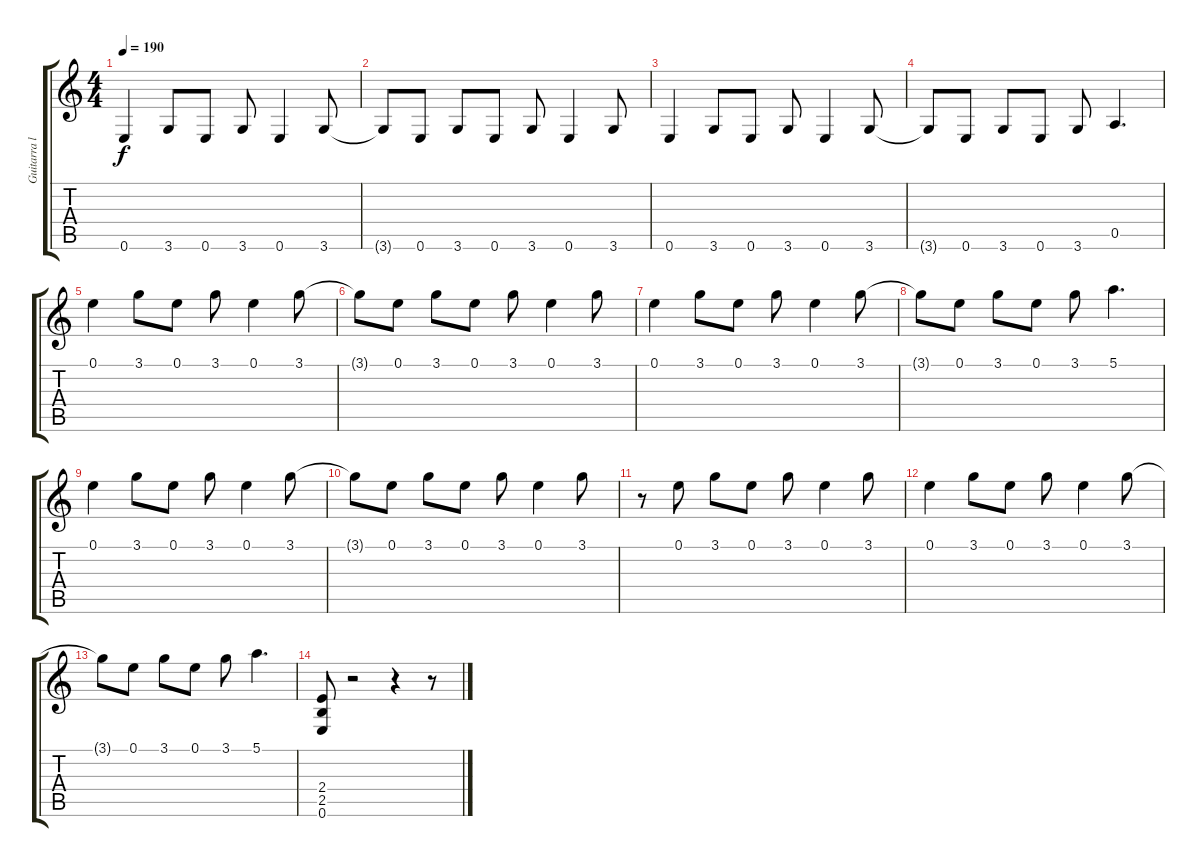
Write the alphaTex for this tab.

\track ("Guitarra ll" "Guitarra l") {instrument distortionguitar}
\staff {score tabs}
\tuning (E4 B3 G3 D3 A2 E2) {hide}
\ts (4 4)
\tempo 190
\clef g2
\ks c
0.6.4{dy f} 3.6.8 0.6.8 3.6.8 0.6.4 3.6.8 |
3.6{t}.8 0.6.8 3.6.8 0.6.8 3.6.8 0.6.4 3.6.8 |
0.6.4 3.6.8 0.6.8 3.6.8 0.6.4 3.6.8 |
3.6{t}.8 0.6.8 3.6.8 0.6.8 3.6.8 0.5.4{d} |
0.1.4 3.1.8 0.1.8 3.1.8 0.1.4 3.1.8 |
3.1{t}.8 0.1.8 3.1.8 0.1.8 3.1.8 0.1.4 3.1.8 |
0.1.4 3.1.8 0.1.8 3.1.8 0.1.4 3.1.8 |
3.1{t}.8 0.1.8 3.1.8 0.1.8 3.1.8 5.1.4{d} |
0.1.4 3.1.8 0.1.8 3.1.8 0.1.4 3.1.8 |
3.1{t}.8 0.1.8 3.1.8 0.1.8 3.1.8 0.1.4 3.1.8 |
r.8 0.1.8 3.1.8 0.1.8 3.1.8 0.1.4 3.1.8 |
0.1.4 3.1.8 0.1.8 3.1.8 0.1.4 3.1.8 |
3.1{t}.8 0.1.8 3.1.8 0.1.8 3.1.8 5.1.4{d} |
(2.4 2.5 0.6).8 r.2 r.4 r.8
